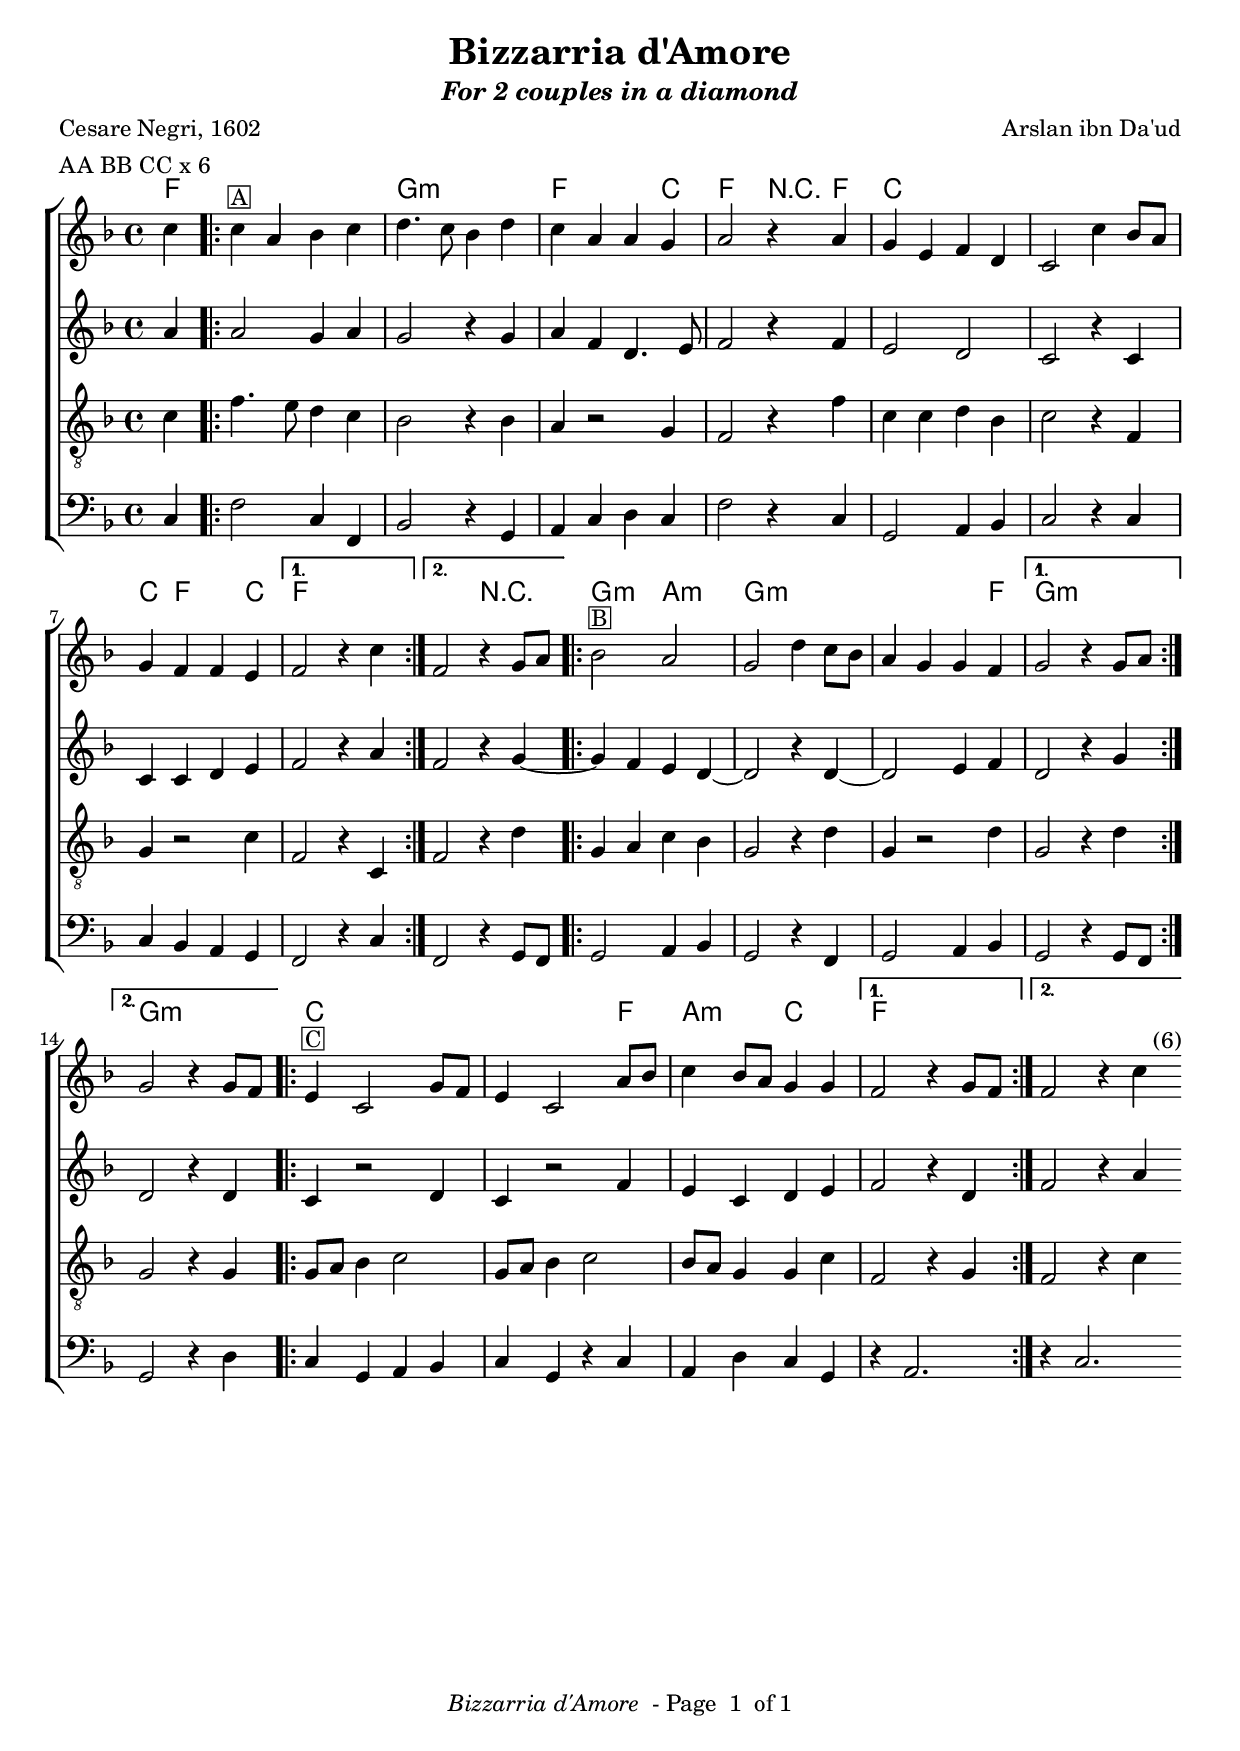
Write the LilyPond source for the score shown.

\paper {
  oddFooterMarkup = \markup {
    \fill-line { \line {
      \italic \fromproperty #'header:title
      " - Page "
      \fromproperty #'page:page-number-string
      " of 1"
    } }
  }
  evenFooterMarkup = \oddFooterMarkup
}
%#(set-global-staff-size 17)

\include "english.ly"
\header{
  title = "Bizzarria d'Amore"
  subtitle = \markup \italic "For 2 couples in a diamond"
  meter = "AA BB CC x 6"
  poet = "Cesare Negri, 1602"
  composer = "Arslan ibn Da'ud"
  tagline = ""
}

global= {
  \key f \major
  \time 4/4
}

chordLine = \chordmode {
  \set chordChanges = ##t

  \partial 4 f4 | f1 | g1:m | f2. c4 | f2 r4 f4 | c1 | c1 | c4 f2 c4 | f1 | f2 r2 |

  g2:m a2:m | g1:m | g2.:m f4 | g1:m | g1:m

  c1 | c2. f4 | a2:m c2 | f1 | f1
}

cantusMusic = \relative c' {
  \partial 4 c'4

  \repeat volta 2 { c^\markup{\box "A"} a bf c | d4. c8 bf4 d | c a a g 
  a2 r4 a | g e f d | c2 c'4 bf8 a | g4 f f e }
  \alternative { { f2 r4 c' } { f,2 r4 g8 a } }

  \repeat volta 2 { bf2^\markup{\box "B"} a | g d'4 c8 bf | a4 g g f }
  \alternative { { g2 r4 g8 a} { g2 r4 g8 f } }

  \repeat volta 2 { e4^\markup{\box "C"} c2 g'8 f | e4 c2 a'8 bf | c4 bf8 a g4 g4 }
  \alternative { { f2 r4 g8 f } { f2 r4 c'4^\markup{\translate #(cons 2 0) {(6)}} } } \bar ":|" 
}

altusMusic = \relative c' {
  \partial 4 a' 

  \repeat volta 2 { a2 g4 a | g2 r4 g a f d4. e8 f2 r4 f | e2 d c r4 c | c c d e}
  \alternative { { f2 r4 a } { f2 r4 g~ } }

  \repeat volta 2 { g4 f e d~d2 r4 d~d2 e4 f | }
  \alternative { { d2 r4 g } { d2 r4 d } }

  \repeat volta 2 { c r2 d4 | c4 r2 f4 | e c d e | }
  \alternative { { f2 r4 d} { f2 r4 a} } 
}

tenorMusic = \relative c' {
  \partial 4 c

  \repeat volta 2 { f4. e8 d4 c | bf2 r4 bf | a r2 g4  |
  f2 r4 f' | c c d bf | c2 r4 f, | g r2 c4 }
  \alternative { { f,2 r4 c } { f2 r4 d' } }

  \repeat volta 2 { g, a c bf | g2 r4 d' | g, r2 d'4 }
  \alternative { { g,2 r4 d' } { g,2 r4 g4 } }

  \repeat volta 2 { g8 a bf4 c2 | g8 a bf4 c2 | bf8 a g4 g c }
  \alternative { { f,2 r4 g } { f2 r4 c'} }
}

bassusMusic = \relative c' {
  \partial 4 c,

  \repeat volta 2 { f2 c4 f, | bf2 r4 g4 | a c d c |
  f2 r4 c | g2 a4 bf | c2 r4 c | c bf a g | }
  \alternative { { f2 r4 c'} { f,2 r4 g8 f } }
  \repeat volta 2 { g2 a4 bf | g2 r4 f | g2 a4 bf }
  \alternative { { g2 r4 g8 f} { g2 r4 d'4 } }

  \repeat volta 2 { c4 g a bf c g r c a d c g | }
  \alternative { { r4 a2. } { r4 c2. } }
}

\score {
  \context ChoirStaff <<
    \context ChordNames = chordcontext << \global \chordLine >>
    \context Staff = cantusStaff <<
      \context Voice = altus {
	<< \global \cantusMusic >> 
      }
    >>

    \context Staff = altusStaff <<

      \context Voice = tenor { 
	<< \global \altusMusic >> 
      }
    >>

    \context Staff = tenorStaff <<

      \context Voice = tenor { 
	<< \global \clef "G_8" \tenorMusic >> 
      }
    >>
    \context Staff = bassusStaff << \context Voice = bassus { 
      << \global \clef bass \bassusMusic >>
    }
  >>

>>

  \midi {
    \context {
      \Score
      tempoWholesPerMinute = #(ly:make-moment 180 4)
      }
    }


\layout { 
  indent = 0\mm
}
}


\version "2.10.10"  % necessary for upgrading to future LilyPond versions.
